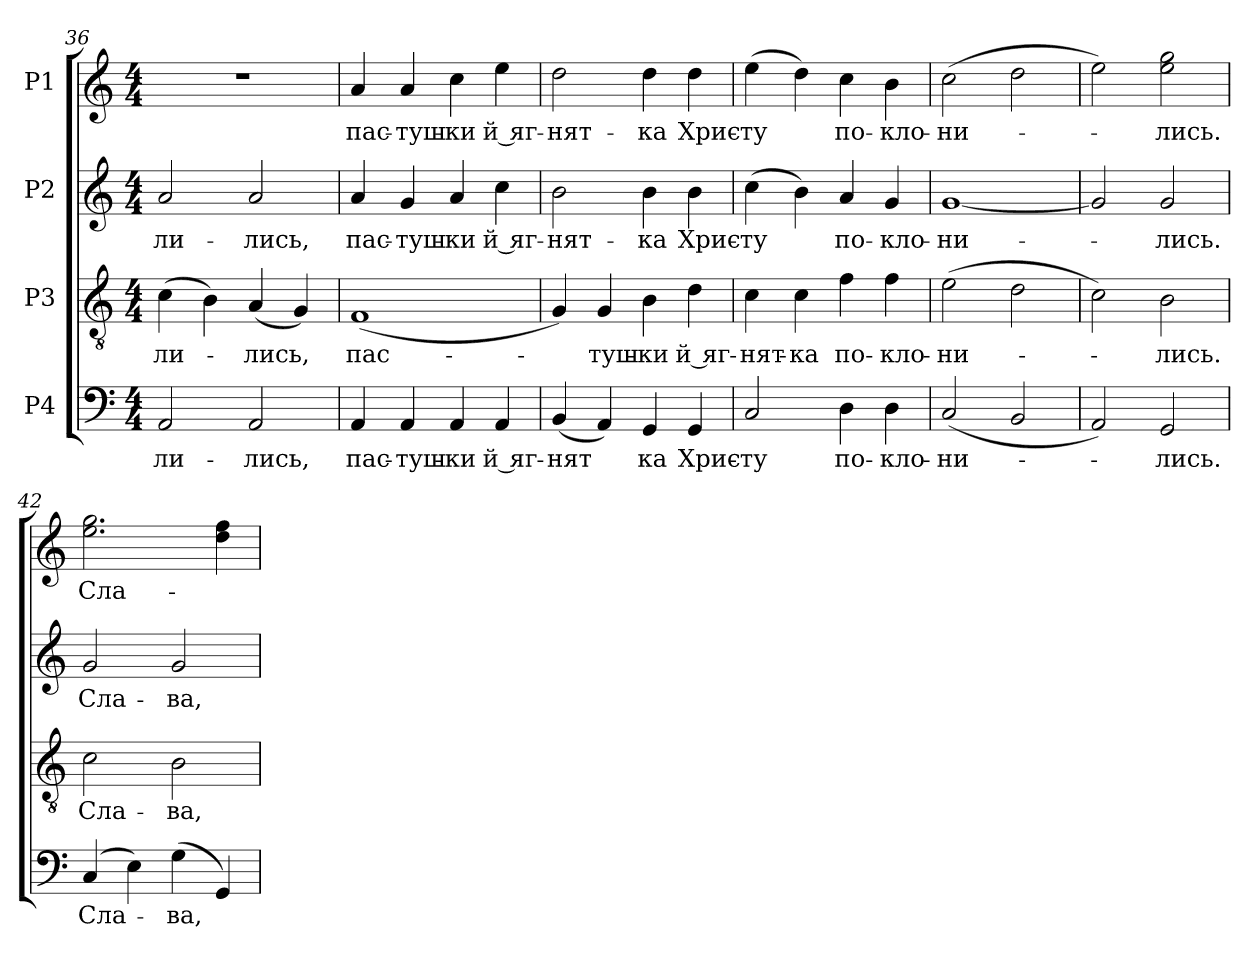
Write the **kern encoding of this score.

**kern	**text	**kern	**text	**kern	**text	**kern	**text
*part4	*part4	*part3	*part3	*part2	*part2	*part1	*part1
*staff4	*staff4	*staff3	*staff3	*staff2	*staff2	*staff1	*staff1
*I"P4	*	*I"P3	*	*I"P2	*	*I"P1	*
!!LO:PB:g=z
*clefF4	*	*clefGv2	*	*clefG2	*	*clefG2	*
*	*	*ITrd7c12	*	*	*	*	*
*k[]	*	*k[]	*	*k[]	*	*k[]	*
*C:	*	*C:	*	*C:	*	*C:	*
*M4/4	*	*M4/4	*	*M4/4	*	*M4/4	*
=36	=36	=36	=36	=36	=36	=36	=36
!	!LO:LY:b:color=#000000	!	!	!	!	!	!
!	!	!	!LO:LY:b:color=#000000	!	!	!	!
!	!	!	!	!	!LO:LY:b:color=#000000	!	!
2AAi/	ли-	(4Ci\	ли-	2ai/	-ли-	1r	.
.	.	4BBi\)	.	.	.	.	.
!	!LO:LY:b:color=#000000	!	!	!	!	!	!
!	!	!	!LO:LY:b:color=#000000	!	!	!	!
!	!	!	!	!	!LO:LY:b:color=#000000	!	!
2AAi/	-лись,	(4AAi/	-лись,	2ai/	-лись,	.	.
.	.	4GGi/)	.	.	.	.	.
=37	=37	=37	=37	=37	=37	=37	=37
!	!LO:LY:b:color=#000000	!	!	!	!	!	!
!	!	!	!LO:LY:b:color=#000000	!	!	!	!
!	!	!	!	!	!LO:LY:b:color=#000000	!	!
!	!	!	!	!	!	!	!LO:LY:b:color=#000000
4AAi/	пас-	(1FFi	пас-	4ai/	пас-	4ai/	пас-
!	!LO:LY:b:color=#000000	!	!	!	!	!	!
!	!	!	!	!	!LO:LY:b:color=#000000	!	!
!	!	!	!	!	!	!	!LO:LY:b:color=#000000
4AAi/	-туш-	.	.	4gi/	-туш-	4ai/	-туш-
!	!LO:LY:b:color=#000000	!	!	!	!	!	!
!	!	!	!	!	!LO:LY:b:color=#000000	!	!
!	!	!	!	!	!	!	!LO:LY:b:color=#000000
4AAi/	-ки	.	.	4ai/	-ки	4cci\	-ки
!	!LO:LY:b:color=#000000	!	!	!	!	!	!
!	!	!	!	!	!LO:LY:b:color=#000000	!	!
!	!	!	!	!	!	!	!LO:LY:b:color=#000000
4AAi/	й яг-	.	.	4cci\	й яг-	4eei\	й яг-
=38	=38	=38	=38	=38	=38	=38	=38
!	!LO:LY:b:color=#000000	!	!	!	!	!	!
!	!	!	!	!	!LO:LY:b:color=#000000	!	!
!	!	!	!	!	!	!	!LO:LY:b:color=#000000
(4BBi/	-нят	4GGi/)	.	2bi\	-нят-	2ddi\	-нят-
!	!	!	!LO:LY:b:color=#000000	!	!	!	!
4AAi/)	.	4GGi/	-туш-	.	.	.	.
!	!LO:LY:b:color=#000000	!	!	!	!	!	!
!	!	!	!LO:LY:b:color=#000000	!	!	!	!
!	!	!	!	!	!LO:LY:b:color=#000000	!	!
!	!	!	!	!	!	!	!LO:LY:b:color=#000000
4GGi/	ка	4BBi\	-ки	4bi\	-ка	4ddi\	-ка
!	!LO:LY:b:color=#000000	!	!	!	!	!	!
!	!	!	!LO:LY:b:color=#000000	!	!	!	!
!	!	!	!	!	!LO:LY:b:color=#000000	!	!
!	!	!	!	!	!	!	!LO:LY:b:color=#000000
4GGi/	Хрис-	4Di\	й яг-	4bi\	Хрис-	4ddi\	Хрис-
=39	=39	=39	=39	=39	=39	=39	=39
!	!LO:LY:b:color=#000000	!	!	!	!	!	!
!	!	!	!LO:LY:b:color=#000000	!	!	!	!
!	!	!	!	!	!LO:LY:b:color=#000000	!	!
!	!	!	!	!	!	!	!LO:LY:b:color=#000000
2Ci/	-ту	4Ci\	-нят-	(4cci\	-ту	(4eei\	-ту
!	!	!	!LO:LY:b:color=#000000	!	!	!	!
.	.	4Ci\	-ка	4bi\)	.	4ddi\)	.
!	!LO:LY:b:color=#000000	!	!	!	!	!	!
!	!	!	!LO:LY:b:color=#000000	!	!	!	!
!	!	!	!	!	!LO:LY:b:color=#000000	!	!
!	!	!	!	!	!	!	!LO:LY:b:color=#000000
4Di\	по-	4Fi\	по-	4ai/	по-	4cci\	по-
!	!LO:LY:b:color=#000000	!	!	!	!	!	!
!	!	!	!LO:LY:b:color=#000000	!	!	!	!
!	!	!	!	!	!LO:LY:b:color=#000000	!	!
!	!	!	!	!	!	!	!LO:LY:b:color=#000000
4Di\	-кло-	4Fi\	-кло-	4gi/	-кло-	4bi\	-кло-
=40	=40	=40	=40	=40	=40	=40	=40
!	!LO:LY:b:color=#000000	!	!	!	!	!	!
!	!	!	!LO:LY:b:color=#000000	!	!	!	!
!	!	!	!	!	!LO:LY:b:color=#000000	!	!
!	!	!	!	!	!	!	!LO:LY:b:color=#000000
(2Ci/	-ни-	(2Ei\	-ни-	[<1gi	-ни-	(2cci\	-ни-
2BBi/	.	2Di\	.	.	.	2ddi\	.
=41	=41	=41	=41	=41	=41	=41	=41
2AAi/)	.	2Ci\)	.	2gi/]	.	2eei\)	.
!	!LO:LY:b:color=#000000	!	!	!	!	!	!
!	!	!	!LO:LY:b:color=#000000	!	!	!	!
!	!	!	!	!	!LO:LY:b:color=#000000	!	!
!	!	!	!	!	!	!	!LO:LY:b:color=#000000
2GGi/	-лись.	2BBi\	-лись.	2gi/	-лись.	2eei\ 2ggi	-лись.
!!LO:LB:g=z
=42	=42	=42	=42	=42	=42	=42	=42
!	!LO:LY:b:color=#000000	!	!	!	!	!	!
!	!	!	!LO:LY:b:color=#000000	!	!	!	!
!	!	!	!	!	!LO:LY:b:color=#000000	!	!
!	!	!	!	!	!	!	!LO:LY:b:color=#000000
(4Ci/	Сла-	2Ci\	Сла-	2gi/	Сла-	2.eei\ 2.ggi	Сла-
4Ei\)	.	.	.	.	.	.	.
!	!LO:LY:b:color=#000000	!	!	!	!	!	!
!	!	!	!LO:LY:b:color=#000000	!	!	!	!
!	!	!	!	!	!LO:LY:b:color=#000000	!	!
(4Gi\	-ва,	2BBi\	-ва,	2gi/	-ва,	.	.
4GGi/)	.	.	.	.	.	4ddi\ 4ffi	.
=	=	=	=	=	=	=	=
*-	*-	*-	*-	*-	*-	*-	*-
